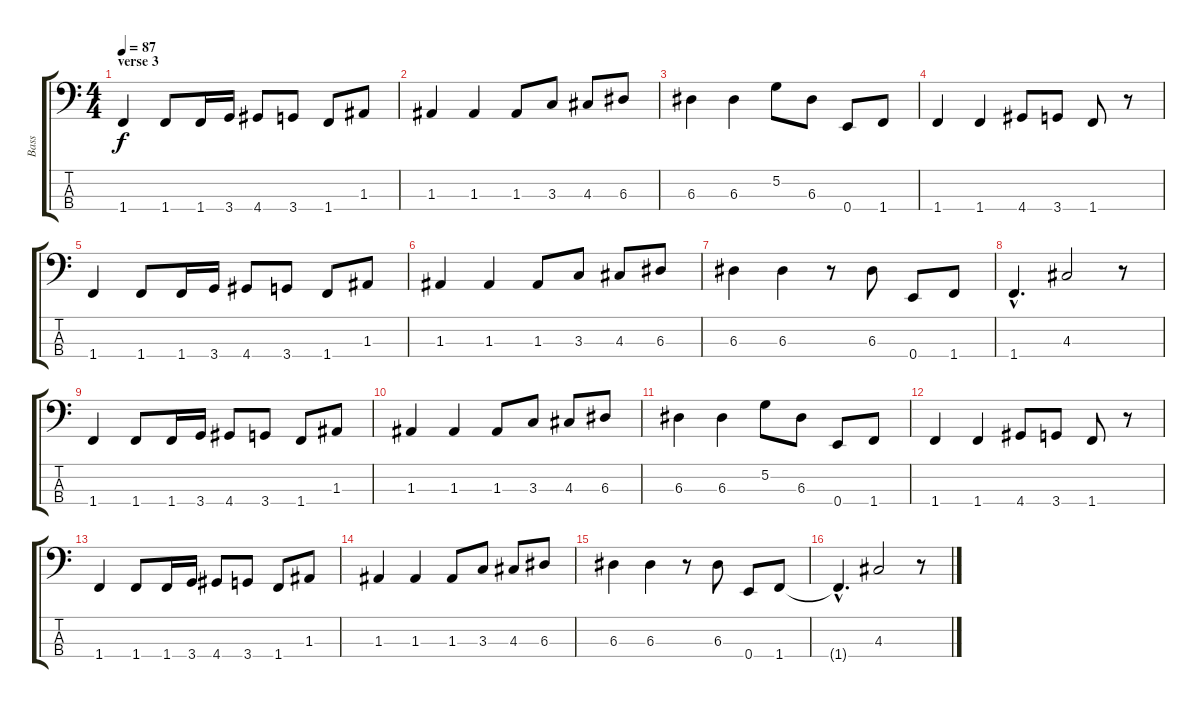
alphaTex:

\track ("Bass" "Bass") {instrument electricbassfinger}
\staff {score tabs}
\tuning (G2 D2 A1 E1) {hide}
\ts (4 4)
\section ("" "verse 3")
\tempo 87
\clef f4
\ks c
1.4.4{dy f} 1.4.8 1.4.16 3.4.16 4.4.8 3.4.8 1.4.8 1.3.8 |
1.3.4 1.3.4 1.3.8 3.3.8 4.3.8 6.3.8 |
6.3.4 6.3.4 5.2.8 6.3.8 0.4.8 1.4.8 |
1.4.4 1.4.4 4.4.8 3.4.8 1.4.8 r.8 |
1.4.4 1.4.8 1.4.16 3.4.16 4.4.8 3.4.8 1.4.8 1.3.8 |
1.3.4 1.3.4 1.3.8 3.3.8 4.3.8 6.3.8 |
6.3.4 6.3.4 r.8 6.3.8 0.4.8 1.4.8 |
1.4{hac}.4{d} 4.3.2 r.8 |
1.4.4 1.4.8 1.4.16 3.4.16 4.4.8 3.4.8 1.4.8 1.3.8 |
1.3.4 1.3.4 1.3.8 3.3.8 4.3.8 6.3.8 |
6.3.4 6.3.4 5.2.8 6.3.8 0.4.8 1.4.8 |
1.4.4 1.4.4 4.4.8 3.4.8 1.4.8 r.8 |
1.4.4 1.4.8 1.4.16 3.4.16 4.4.8 3.4.8 1.4.8 1.3.8 |
1.3.4 1.3.4 1.3.8 3.3.8 4.3.8 6.3.8 |
6.3.4 6.3.4 r.8 6.3.8 0.4.8 1.4.8 |
1.4{hac t}.4{d} 4.3.2 r.8
